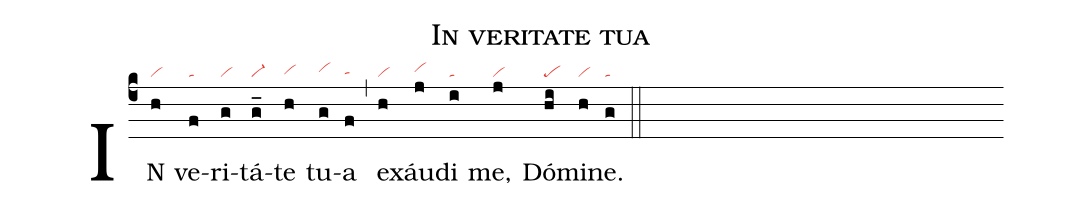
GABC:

name: In veritate tua;
nabc-lines: 1;
%%
(c4)
IN(h|vi) ve(f|ta)ri(g|vi)tá(g_|vi-)te(h|vihg) tu(g|vihh)a(f|tahg) (,)
e(h|vi)xáu(j|vihh)di(i|ta) me,(j|vi) Dó(hi|pe)mi(h|vi)ne.(g|ta) (::)
